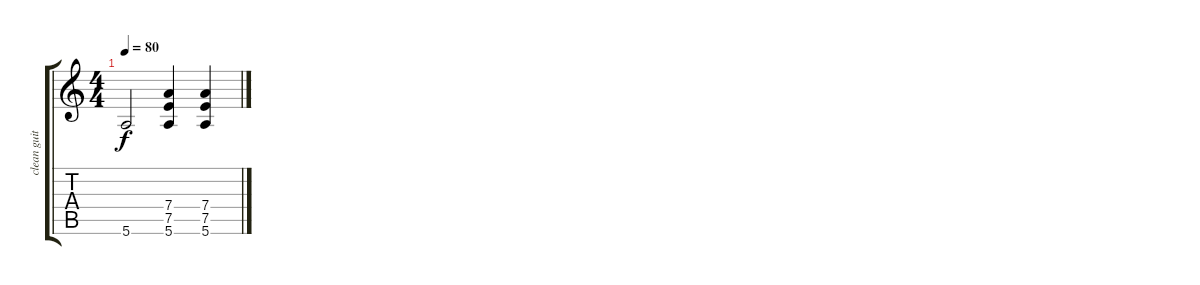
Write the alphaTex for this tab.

\track ("clean guitar" "clean guit") {instrument acousticguitarnylon}
\staff {score tabs}
\tuning (E4 B3 G3 D3 A2 E2) {hide}
\ts (4 4)
\tempo 80
\clef g2
\ks c
5.6.2{dy f} (7.4 7.5 5.6).4 (7.4 7.5 5.6).4
